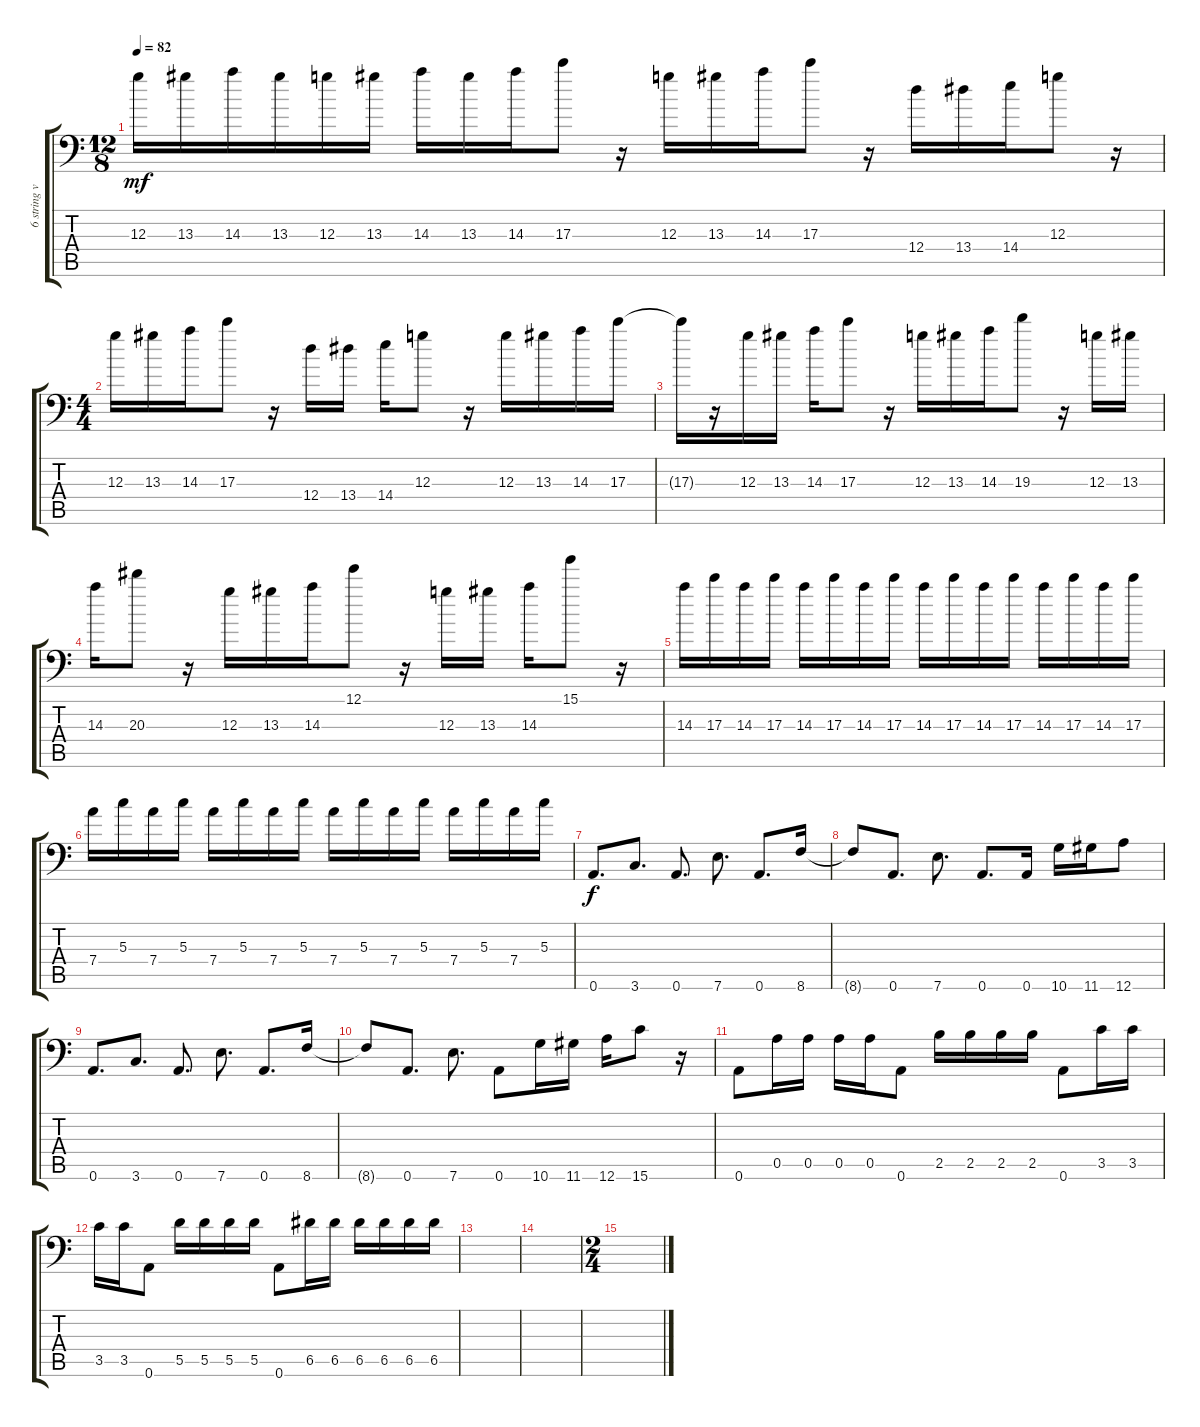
\track ("6 string version! :)" "6 string v") {instrument overdrivenguitar}
\staff {score tabs}
\tuning (E4 B3 G3 D3 A2 A1) {hide}
\ts (12 8)
\tempo 82
\clef f4
\ks c
12.3.16{dy mf} 13.3.16 14.3.16 13.3.16 12.3.16 13.3.16 14.3.16 13.3.16 14.3.16 17.3.8 r.16 12.3.16 13.3.16 14.3.16 17.3.8 r.16 12.4.16 13.4.16 14.4.16 12.3.8 r.16 |
\ts (4 4)
12.3.16 13.3.16 14.3.16 17.3.8 r.16 12.4.16 13.4.16 14.4.16 12.3.8 r.16 12.3.16 13.3.16 14.3.16 17.3.16 |
17.3{t}.16 r.16 12.3.16 13.3.16 14.3.16 17.3.8 r.16 12.3.16 13.3.16 14.3.16 19.3.8 r.16 12.3.16 13.3.16 |
14.3.16 20.3.8 r.16 12.3.16 13.3.16 14.3.16 12.1.8 r.16 12.3.16 13.3.16 14.3.16 15.1.8 r.16 |
14.3.16 17.3.16 14.3.16 17.3.16 14.3.16 17.3.16 14.3.16 17.3.16 14.3.16 17.3.16 14.3.16 17.3.16 14.3.16 17.3.16 14.3.16 17.3.16 |
7.4.16 5.3.16 7.4.16 5.3.16 7.4.16 5.3.16 7.4.16 5.3.16 7.4.16 5.3.16 7.4.16 5.3.16 7.4.16 5.3.16 7.4.16 5.3.16 |
0.6.8{d dy f} 3.6.8{d} 0.6.8{d} 7.6.8{d} 0.6.8{d} 8.6.16 |
8.6{t}.8 0.6.8{d} 7.6.8{d} 0.6.8{d} 0.6.16 10.6.16 11.6.16 12.6.8 |
0.6.8{d} 3.6.8{d} 0.6.8{d} 7.6.8{d} 0.6.8{d} 8.6.16 |
8.6{t}.8 0.6.8{d} 7.6.8{d} 0.6.8 10.6.16 11.6.16 12.6.16 15.6.8 r.16 |
0.6.8 0.5.16 0.5.16 0.5.16 0.5.16 0.6.8 2.5.16 2.5.16 2.5.16 2.5.16 0.6.8 3.5.16 3.5.16 |
3.5.16 3.5.16 0.6.8 5.5.16 5.5.16 5.5.16 5.5.16 0.6.8 6.5.16 6.5.16 6.5.16 6.5.16 6.5.16 6.5.16 |
|
|
\ts (2 4)
